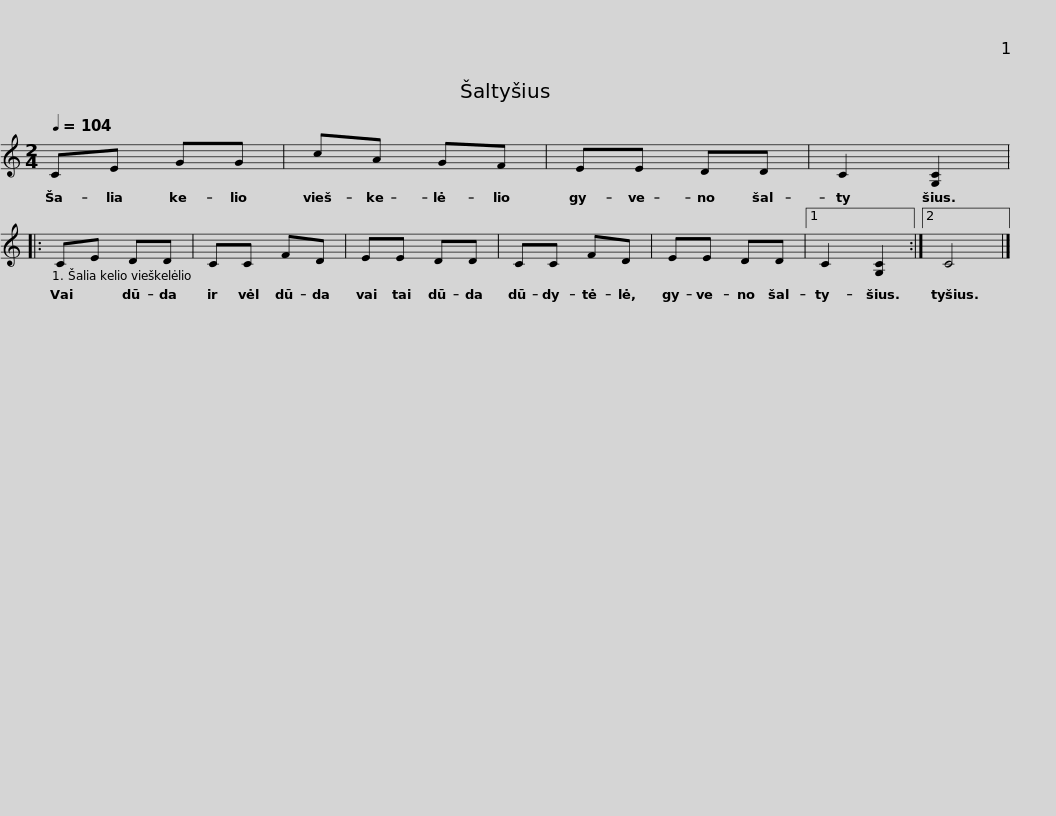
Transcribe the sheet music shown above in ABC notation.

X:1
L:1/8
Q:1/4=104
M:2/4
I:linebreak $
K:C
V:1 treble
V:1
 CE GG | cA GF | EE DD | C2 [G,C]2 |:$ CE DD | %5
 CC FD | EE DD | CC FD | EE DD |1 C2 [G,C]2 :|2 %10
 C4 |] %11
